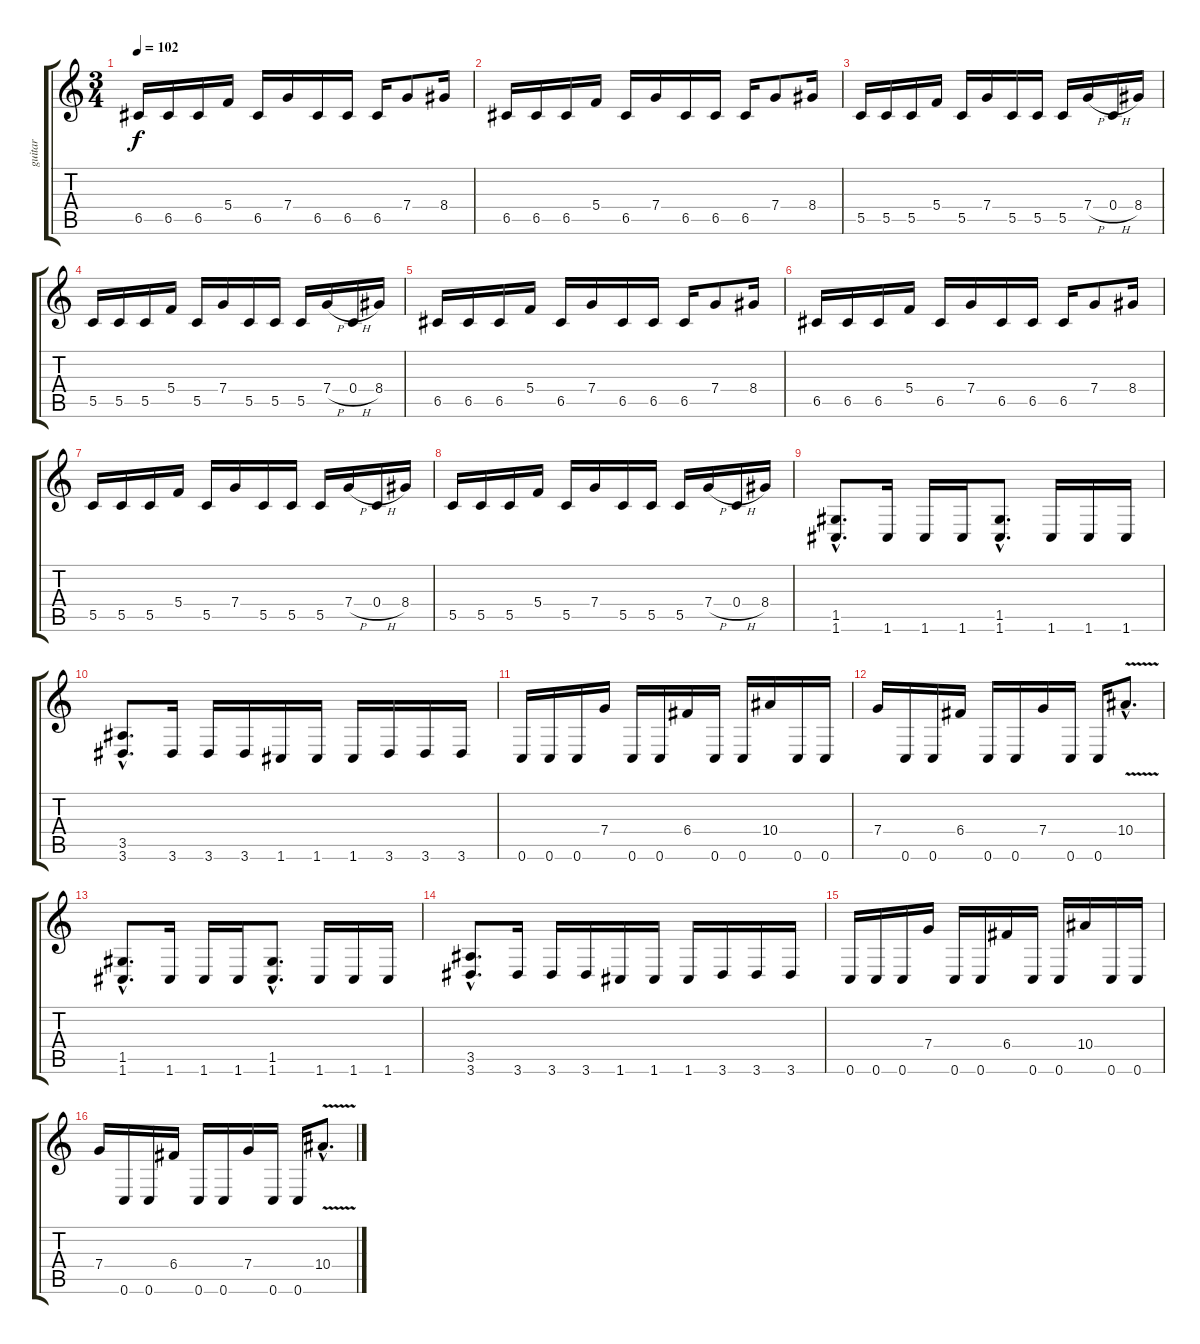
\track ("guitar" "guitar") {instrument distortionguitar}
\staff {score tabs}
\tuning (D4 A3 F3 C3 G2 C2) {hide}
\ts (3 4)
\tempo 102
\clef g2
\ks c
6.5.16{dy f} 6.5.16 6.5.16 5.4.16 6.5.16 7.4.16 6.5.16 6.5.16 6.5.16 7.4.8 8.4.16 |
6.5.16 6.5.16 6.5.16 5.4.16 6.5.16 7.4.16 6.5.16 6.5.16 6.5.16 7.4.8 8.4.16 |
5.5.16 5.5.16 5.5.16 5.4.16 5.5.16 7.4.16 5.5.16 5.5.16 5.5.16 7.4{h}.16 0.4{h}.16 8.4.16 |
5.5.16 5.5.16 5.5.16 5.4.16 5.5.16 7.4.16 5.5.16 5.5.16 5.5.16 7.4{h}.16 0.4{h}.16 8.4.16 |
6.5.16 6.5.16 6.5.16 5.4.16 6.5.16 7.4.16 6.5.16 6.5.16 6.5.16 7.4.8 8.4.16 |
6.5.16 6.5.16 6.5.16 5.4.16 6.5.16 7.4.16 6.5.16 6.5.16 6.5.16 7.4.8 8.4.16 |
5.5.16 5.5.16 5.5.16 5.4.16 5.5.16 7.4.16 5.5.16 5.5.16 5.5.16 7.4{h}.16 0.4{h}.16 8.4.16 |
5.5.16 5.5.16 5.5.16 5.4.16 5.5.16 7.4.16 5.5.16 5.5.16 5.5.16 7.4{h}.16 0.4{h}.16 8.4.16 |
(1.5{hac} 1.6{hac}).8{d} 1.6.16 1.6.16 1.6.16 (1.5{hac} 1.6{hac}).8{d} 1.6.16 1.6.16 1.6.16 |
(3.5{hac} 3.6{hac}).8{d} 3.6.16 3.6.16 3.6.16 1.6.16 1.6.16 1.6.16 3.6.16 3.6.16 3.6.16 |
0.6.16 0.6.16 0.6.16 7.4.16 0.6.16 0.6.16 6.4.16 0.6.16 0.6.16 10.4.16 0.6.16 0.6.16 |
7.4.16 0.6.16 0.6.16 6.4.16 0.6.16 0.6.16 7.4.16 0.6.16 0.6.16 10.4{v hac}.8{d} |
(1.5{hac} 1.6{hac}).8{d} 1.6.16 1.6.16 1.6.16 (1.5{hac} 1.6{hac}).8{d} 1.6.16 1.6.16 1.6.16 |
(3.5{hac} 3.6{hac}).8{d} 3.6.16 3.6.16 3.6.16 1.6.16 1.6.16 1.6.16 3.6.16 3.6.16 3.6.16 |
0.6.16 0.6.16 0.6.16 7.4.16 0.6.16 0.6.16 6.4.16 0.6.16 0.6.16 10.4.16 0.6.16 0.6.16 |
7.4.16 0.6.16 0.6.16 6.4.16 0.6.16 0.6.16 7.4.16 0.6.16 0.6.16 10.4{v hac}.8{d}
